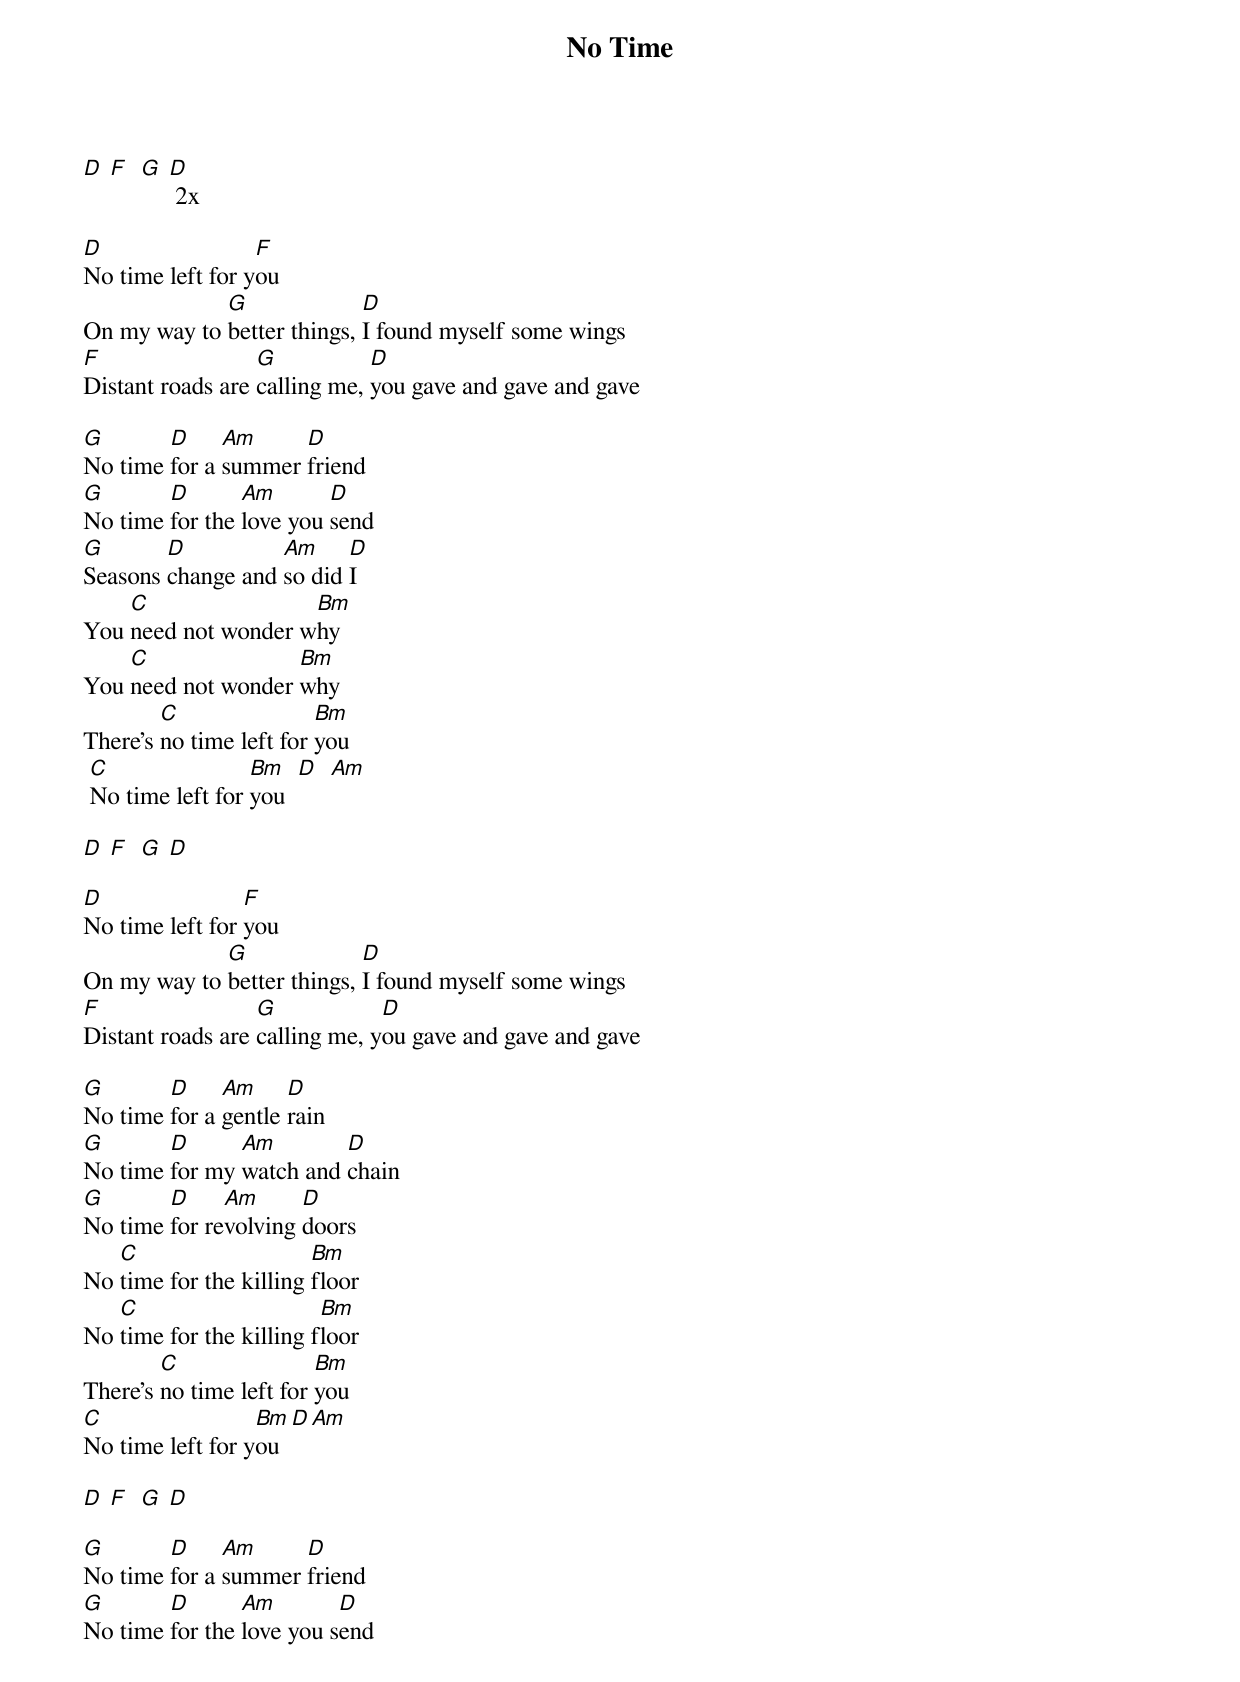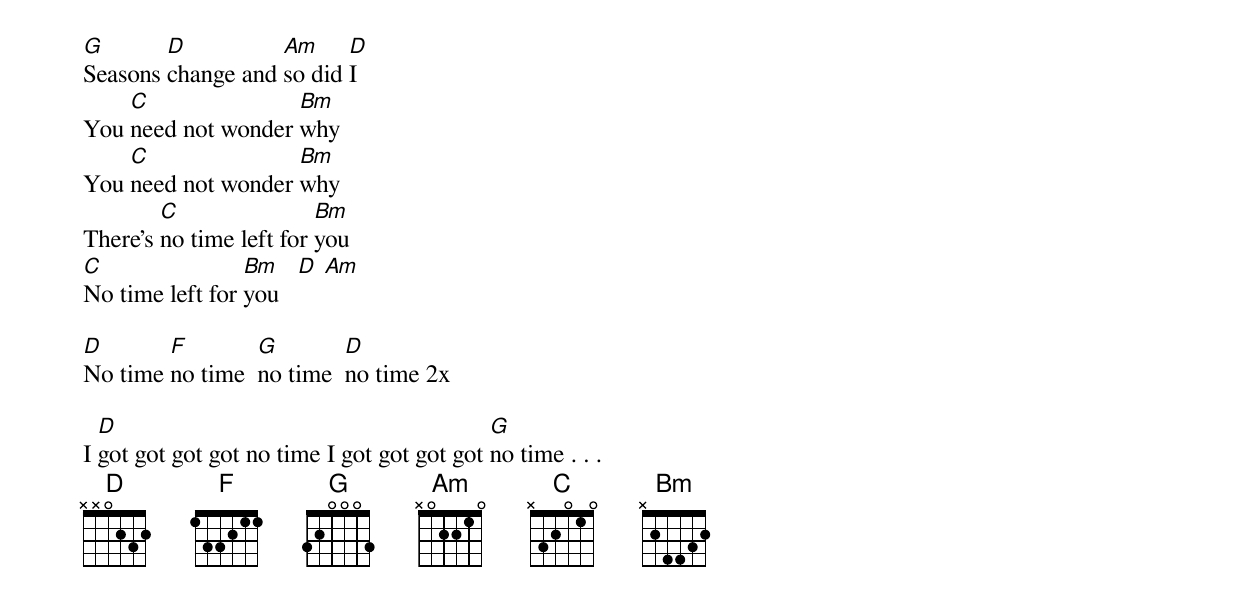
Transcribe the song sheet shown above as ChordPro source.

{title:No Time}

[D] [F]  [G] [D] 2x

[D]No time left for y[F]ou
On my way to [G]better things, [D]I found myself some wings
[F]Distant roads are [G]calling me, [D]you gave and gave and gave

[G]No time [D]for a [Am]summer [D]friend
[G]No time [D]for the [Am]love you [D]send
[G]Seasons [D]change and [Am]so did [D]I
You [C]need not wonder w[Bm]hy
You [C]need not wonder [Bm]why
There's [C]no time left for [Bm]you
 [C]No time left for [Bm]you  [D]  [Am]

[D] [F]  [G] [D]

[D]No time left for [F]you
On my way to [G]better things, [D]I found myself some wings
[F]Distant roads are [G]calling me, y[D]ou gave and gave and gave

[G]No time [D]for a [Am]gentle [D]rain
[G]No time [D]for my [Am]watch and [D]chain
[G]No time [D]for re[Am]volving [D]doors
No [C]time for the killing [Bm]floor
No [C]time for the killing f[Bm]loor
There's [C]no time left for [Bm]you
[C]No time left for y[Bm]ou	[D][Am]

[D] [F]  [G] [D]

[G]No time [D]for a [Am]summer [D]friend
[G]No time [D]for the [Am]love you s[D]end
[G]Seasons [D]change and [Am]so did [D]I
You [C]need not wonder [Bm]why
You [C]need not wonder [Bm]why
There's [C]no time left for [Bm]you
[C]No time left for [Bm]you   [D] [Am]

[D]No time [F]no time  [G]no time  [D]no time 2x

I [D]got got got got no time I got got got got [G]no time . . .
